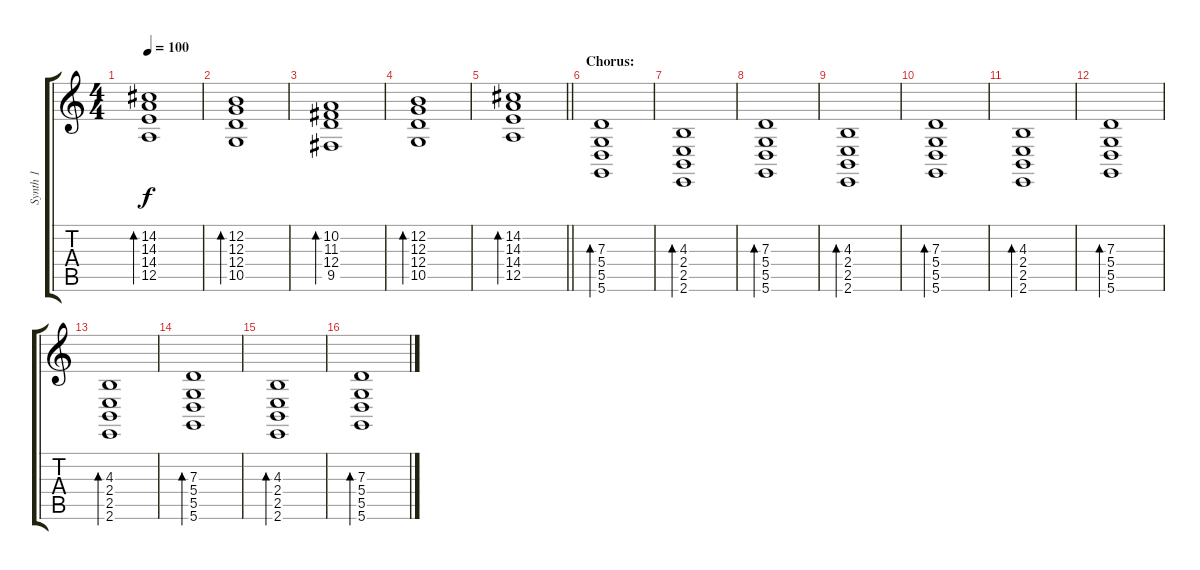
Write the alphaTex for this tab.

\track ("Synth 1" "Synth 1") {instrument synthstrings2}
\staff {score tabs}
\tuning (E4 B3 G3 D3 A2 D2) {hide}
\ts (4 4)
\tempo 100
\clef g2
\ks c
(14.2 14.3 14.4 12.5).1{bd 60 dy f} |
(12.2 12.3 12.4 10.5).1{bd 30} |
(10.2 11.3 12.4 9.5).1{bd 30} |
(12.2 12.3 12.4 10.5).1{bd 60} |
\barLineRight lightlight
(14.2 14.3 14.4 12.5).1{bd 60} |
\section ("" "Chorus:")
(7.3 5.4 5.5 5.6).1{bd 60} |
(4.3 2.4 2.5 2.6).1{bd 60} |
(7.3 5.4 5.5 5.6).1{bd 60} |
(4.3 2.4 2.5 2.6).1{bd 60} |
(7.3 5.4 5.5 5.6).1{bd 60} |
(4.3 2.4 2.5 2.6).1{bd 60} |
(7.3 5.4 5.5 5.6).1{bd 60} |
(4.3 2.4 2.5 2.6).1{bd 60} |
(7.3 5.4 5.5 5.6).1{bd 60} |
(4.3 2.4 2.5 2.6).1{bd 60} |
(7.3 5.4 5.5 5.6).1{bd 60}
